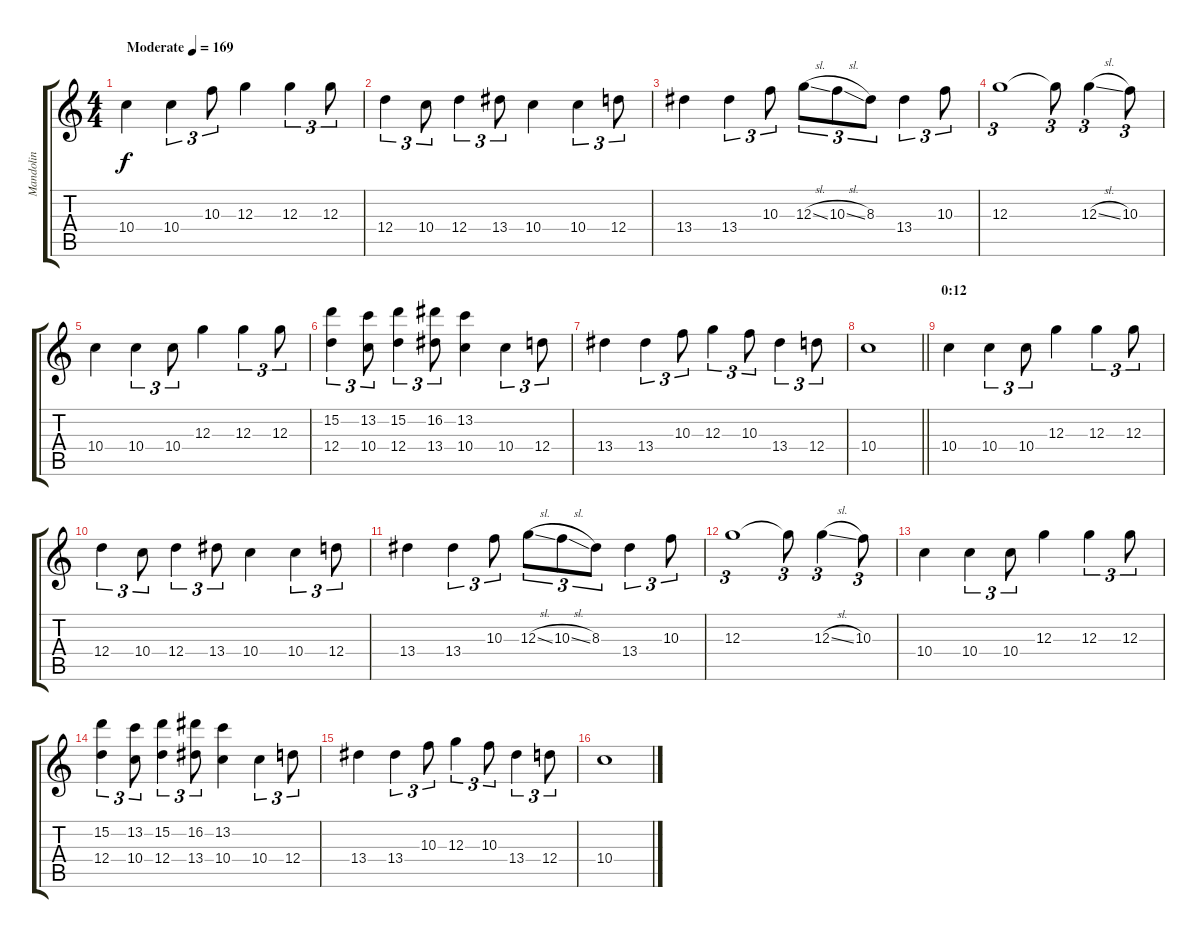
\track ("Mandolin" "Mandolin") {instrument banjo}
\staff {score tabs}
\tuning (E4 B3 G3 D3 A2 E2) {hide}
\displaytranspose 12
\ts (4 4)
\tempo (169 "Moderate")
\clef g2
\ks c
10.4.4{dy f instrument banjo} 10.4.4{tu (3 2)} 10.3.8{tu (3 2)} 12.3.4 12.3.4{tu (3 2)} 12.3.8{tu (3 2)} |
12.4.4{tu (3 2)} 10.4.8{tu (3 2)} 12.4.4{tu (3 2)} 13.4.8{tu (3 2)} 10.4.4 10.4.4{tu (3 2)} 12.4.8{tu (3 2)} |
13.4.4 13.4.4{tu (3 2)} 10.3.8{tu (3 2)} 12.3{sl}.8{tu (3 2)} 10.3{sl}.8{tu (3 2)} 8.3.8{tu (3 2)} 13.4.4{tu (3 2)} 10.3.8{tu (3 2)} |
12.3.1{tu (3 2)} 12.3{t}.8{tu (3 2)} 12.3{sl}.4{tu (3 2)} 10.3.8{tu (3 2)} |
10.4.4 10.4.4{tu (3 2)} 10.4.8{tu (3 2)} 12.3.4 12.3.4{tu (3 2)} 12.3.8{tu (3 2)} |
(15.2 12.4).4{tu (3 2)} (13.2 10.4).8{tu (3 2)} (15.2 12.4).4{tu (3 2)} (16.2 13.4).8{tu (3 2)} (13.2 10.4).4 10.4.4{tu (3 2)} 12.4.8{tu (3 2)} |
13.4.4 13.4.4{tu (3 2)} 10.3.8{tu (3 2)} 12.3.4{tu (3 2)} 10.3.8{tu (3 2)} 13.4.4{tu (3 2)} 12.4.8{tu (3 2)} |
\barLineRight lightlight
10.4.1 |
\section ("" "0:12")
10.4.4 10.4.4{tu (3 2)} 10.4.8{tu (3 2)} 12.3.4 12.3.4{tu (3 2)} 12.3.8{tu (3 2)} |
12.4.4{tu (3 2)} 10.4.8{tu (3 2)} 12.4.4{tu (3 2)} 13.4.8{tu (3 2)} 10.4.4 10.4.4{tu (3 2)} 12.4.8{tu (3 2)} |
13.4.4 13.4.4{tu (3 2)} 10.3.8{tu (3 2)} 12.3{sl}.8{tu (3 2)} 10.3{sl}.8{tu (3 2)} 8.3.8{tu (3 2)} 13.4.4{tu (3 2)} 10.3.8{tu (3 2)} |
12.3.1{tu (3 2)} 12.3{t}.8{tu (3 2)} 12.3{sl}.4{tu (3 2)} 10.3.8{tu (3 2)} |
10.4.4 10.4.4{tu (3 2)} 10.4.8{tu (3 2)} 12.3.4 12.3.4{tu (3 2)} 12.3.8{tu (3 2)} |
(15.2 12.4).4{tu (3 2)} (13.2 10.4).8{tu (3 2)} (15.2 12.4).4{tu (3 2)} (16.2 13.4).8{tu (3 2)} (13.2 10.4).4 10.4.4{tu (3 2)} 12.4.8{tu (3 2)} |
13.4.4 13.4.4{tu (3 2)} 10.3.8{tu (3 2)} 12.3.4{tu (3 2)} 10.3.8{tu (3 2)} 13.4.4{tu (3 2)} 12.4.8{tu (3 2)} |
10.4.1
